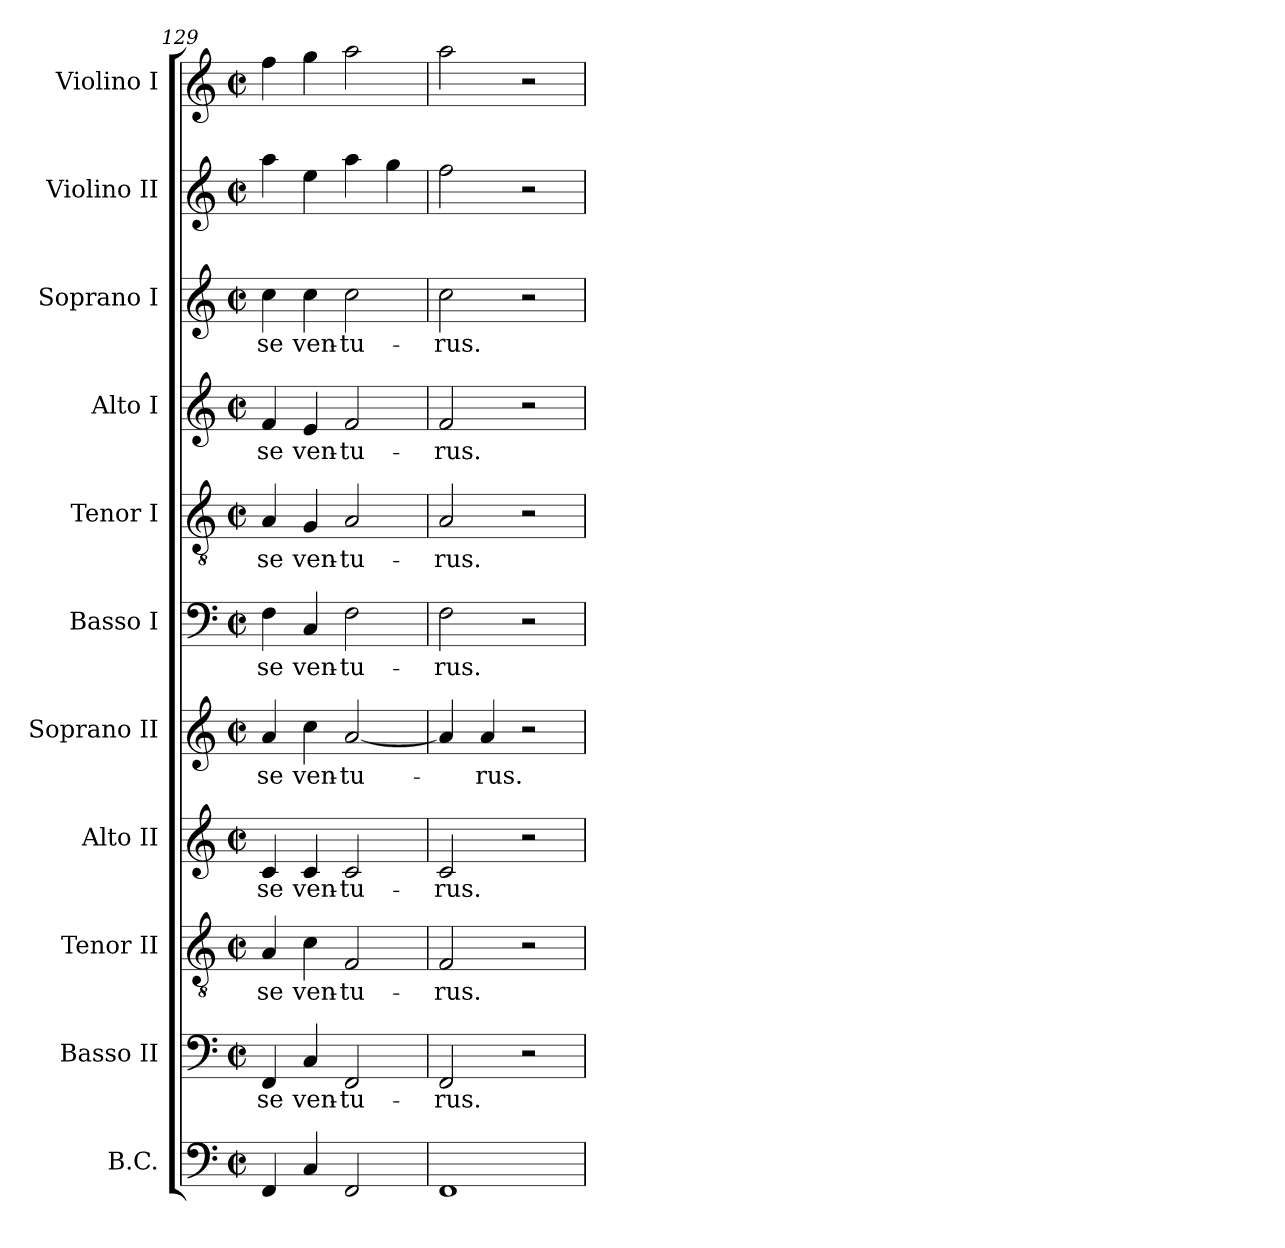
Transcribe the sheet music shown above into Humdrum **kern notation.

**kern	**kern	**text	**kern	**text	**kern	**text	**kern	**text	**kern	**text	**kern	**text	**kern	**text	**kern	**text	**kern	**kern
*part11	*part10	*part10	*part9	*part9	*part8	*part8	*part7	*part7	*part6	*part6	*part5	*part5	*part4	*part4	*part3	*part3	*part2	*part1
*staff11	*staff10	*staff10	*staff9	*staff9	*staff8	*staff8	*staff7	*staff7	*staff6	*staff6	*staff5	*staff5	*staff4	*staff4	*staff3	*staff3	*staff2	*staff1
*I"B.C.	*I"Basso II	*	*I"Tenor II	*	*I"Alto II	*	*I"Soprano II	*	*I"Basso I	*	*I"Tenor I	*	*I"Alto I	*	*I"Soprano I	*	*I"Violino II	*I"Violino I
*I'BC	*I'B 2	*	*I'T 2	*	*I'A 2	*	*I'S 2	*	*I'B 1	*	*I'T 1	*	*I'A 1	*	*I'S 1	*	*I'Vln. II	*I'Vln. I
!!LO:PB:g=z
*clefF4	*clefF4	*	*clefGv2	*	*clefG2	*	*clefG2	*	*clefF4	*	*clefGv2	*	*clefG2	*	*clefG2	*	*clefG2	*clefG2
*k[]	*k[]	*	*k[]	*	*k[]	*	*k[]	*	*k[]	*	*k[]	*	*k[]	*	*k[]	*	*k[]	*k[]
*C:	*C:	*	*C:	*	*C:	*	*C:	*	*C:	*	*C:	*	*C:	*	*C:	*	*C:	*C:
*M2/2	*M2/2	*	*M2/2	*	*M2/2	*	*M2/2	*	*M2/2	*	*M2/2	*	*M2/2	*	*M2/2	*	*M2/2	*M2/2
*met(c|)	*met(c|)	*	*met(c|)	*	*met(c|)	*	*met(c|)	*	*met(c|)	*	*met(c|)	*	*met(c|)	*	*met(c|)	*	*met(c|)	*met(c|)
=129	=129	=129	=129	=129	=129	=129	=129	=129	=129	=129	=129	=129	=129	=129	=129	=129	=129	=129
!	!	!LO:LY:b	!	!	!	!	!	!	!	!	!	!	!	!	!	!	!	!
!	!	!	!	!LO:LY:b	!	!	!	!	!	!	!	!	!	!	!	!	!	!
!	!	!	!	!	!	!LO:LY:b	!	!	!	!	!	!	!	!	!	!	!	!
!	!	!	!	!	!	!	!	!LO:LY:b	!	!	!	!	!	!	!	!	!	!
!	!	!	!	!	!	!	!	!	!	!LO:LY:b	!	!	!	!	!	!	!	!
!	!	!	!	!	!	!	!	!	!	!	!	!LO:LY:b	!	!	!	!	!	!
!	!	!	!	!	!	!	!	!	!	!	!	!	!	!LO:LY:b	!	!	!	!
!	!	!	!	!	!	!	!	!	!	!	!	!	!	!	!	!LO:LY:b	!	!
4FF/	4FF/	-se	4A/	-se	4c/	-se	4a/	-se	4F\	-se	4A/	-se	4f/	-se	4cc\	-se	4aa\	4ff\
!	!	!LO:LY:b	!	!	!	!	!	!	!	!	!	!	!	!	!	!	!	!
!	!	!	!	!LO:LY:b	!	!	!	!	!	!	!	!	!	!	!	!	!	!
!	!	!	!	!	!	!LO:LY:b	!	!	!	!	!	!	!	!	!	!	!	!
!	!	!	!	!	!	!	!	!LO:LY:b	!	!	!	!	!	!	!	!	!	!
!	!	!	!	!	!	!	!	!	!	!LO:LY:b	!	!	!	!	!	!	!	!
!	!	!	!	!	!	!	!	!	!	!	!	!LO:LY:b	!	!	!	!	!	!
!	!	!	!	!	!	!	!	!	!	!	!	!	!	!LO:LY:b	!	!	!	!
!	!	!	!	!	!	!	!	!	!	!	!	!	!	!	!	!LO:LY:b	!	!
4C/	4C/	ven-	4c\	ven-	4c/	ven-	4cc\	ven-	4C/	ven-	4G/	ven-	4e/	ven-	4cc\	ven-	4ee\	4gg\
!	!	!LO:LY:b	!	!	!	!	!	!	!	!	!	!	!	!	!	!	!	!
!	!	!	!	!LO:LY:b	!	!	!	!	!	!	!	!	!	!	!	!	!	!
!	!	!	!	!	!	!LO:LY:b	!	!	!	!	!	!	!	!	!	!	!	!
!	!	!	!	!	!	!	!	!LO:LY:b	!	!	!	!	!	!	!	!	!	!
!	!	!	!	!	!	!	!	!	!	!LO:LY:b	!	!	!	!	!	!	!	!
!	!	!	!	!	!	!	!	!	!	!	!	!LO:LY:b	!	!	!	!	!	!
!	!	!	!	!	!	!	!	!	!	!	!	!	!	!LO:LY:b	!	!	!	!
!	!	!	!	!	!	!	!	!	!	!	!	!	!	!	!	!LO:LY:b	!	!
2FF/	2FF/	-tu-	2F/	-tu-	2c/	-tu-	[2a/	-tu-	2F\	-tu-	2A/	-tu-	2f/	-tu-	2cc\	-tu-	4aa\	2aa\
.	.	.	.	.	.	.	.	.	.	.	.	.	.	.	.	.	4gg\	.
=130	=130	=130	=130	=130	=130	=130	=130	=130	=130	=130	=130	=130	=130	=130	=130	=130	=130	=130
!	!	!LO:LY:b	!	!	!	!	!	!	!	!	!	!	!	!	!	!	!	!
!	!	!	!	!LO:LY:b	!	!	!	!	!	!	!	!	!	!	!	!	!	!
!	!	!	!	!	!	!LO:LY:b	!	!	!	!	!	!	!	!	!	!	!	!
!	!	!	!	!	!	!	!	!	!	!LO:LY:b	!	!	!	!	!	!	!	!
!	!	!	!	!	!	!	!	!	!	!	!	!LO:LY:b	!	!	!	!	!	!
!	!	!	!	!	!	!	!	!	!	!	!	!	!	!LO:LY:b	!	!	!	!
!	!	!	!	!	!	!	!	!	!	!	!	!	!	!	!	!LO:LY:b	!	!
1FF	2FF/	-rus.	2F/	-rus.	2c/	-rus.	4a/]	.	2F\	-rus.	2A/	-rus.	2f/	-rus.	2cc\	-rus.	2ff\	2aa\
!	!	!	!	!	!	!	!	!LO:LY:b	!	!	!	!	!	!	!	!	!	!
.	.	.	.	.	.	.	4a/	-rus.	.	.	.	.	.	.	.	.	.	.
.	2r	.	2r	.	2r	.	2r	.	2r	.	2r	.	2r	.	2r	.	2r	2r
=	=	=	=	=	=	=	=	=	=	=	=	=	=	=	=	=	=	=
*-	*-	*-	*-	*-	*-	*-	*-	*-	*-	*-	*-	*-	*-	*-	*-	*-	*-	*-
